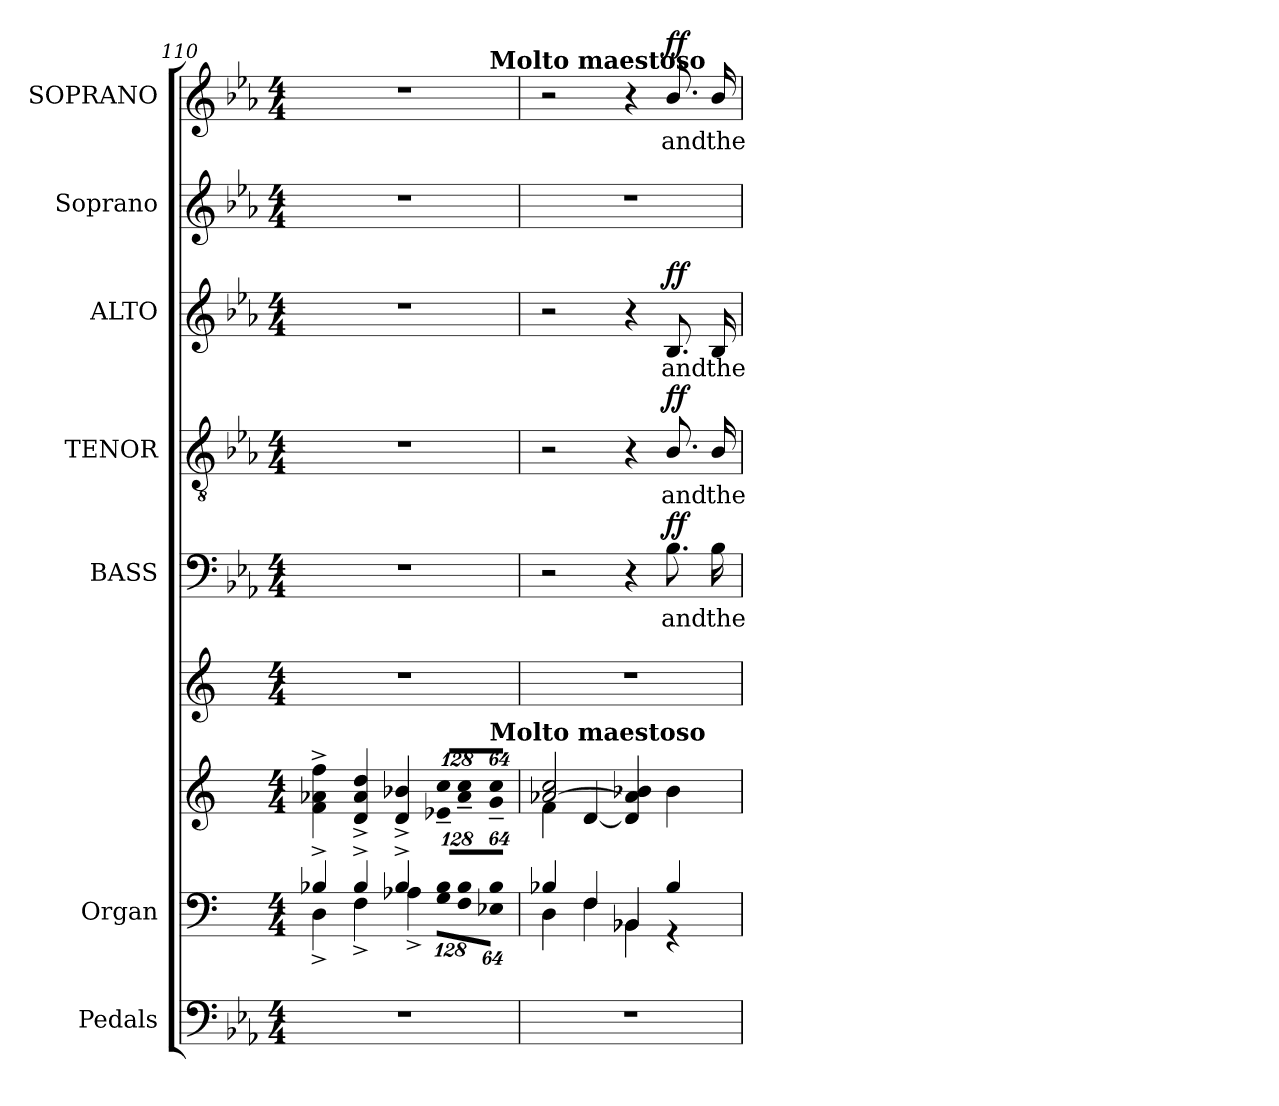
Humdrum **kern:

**kern	**kern	**kern	**kern	**kern	**text	**dynam	**kern	**text	**dynam	**kern	**text	**dynam	**kern	**kern	**text	**dynam
*part7	*part6	*part6	*part6	*part5	*part5	*part5	*part4	*part4	*part4	*part3	*part3	*part3	*part2	*part1	*part1	*part1
*staff9	*staff8	*staff7	*staff6	*staff5	*staff5	*staff5	*staff4	*staff4	*staff4	*staff3	*staff3	*staff3	*staff2	*staff1	*staff1	*staff1
*I"Pedals	*I"Organ	*	*	*I"BASS	*	*	*I"TENOR	*	*	*I"ALTO	*	*	*I"Soprano	*I"SOPRANO	*	*
*I'Ped.	*I'Org.	*	*	*I'B.	*	*	*I'T.	*	*	*I'A.	*	*	*I'S.	*I'S.	*	*
!!LO:PB:g=z
*clefF4	*clefF4	*clefG2	*clefG2	*clefF4	*	*	*clefGv2	*	*	*clefG2	*	*	*clefG2	*clefG2	*	*
*	*	*	*	*	*	*	*ITrd7c12	*	*	*	*	*	*	*	*	*
*k[b-e-a-]	*k[]	*k[]	*k[]	*k[b-e-a-]	*	*	*k[b-e-a-]	*	*	*k[b-e-a-]	*	*	*k[b-e-a-]	*k[b-e-a-]	*	*
*E-:	*C:	*C:	*C:	*E-:	*	*	*E-:	*	*	*E-:	*	*	*E-:	*E-:	*	*
*M4/4	*M4/4	*M4/4	*M4/4	*M4/4	*	*	*M4/4	*	*	*M4/4	*	*	*M4/4	*M4/4	*	*
=110	=110	=110	=110	=110	=110	=110	=110	=110	=110	=110	=110	=110	=110	=110	=110	=110
*	*^	*	*	*	*	*	*	*	*	*	*	*	*	*^	*	*
1r	4B-^i/	4D^i\	4fi\^ 4a-i^ 4ffi^	1r	1r	.	.	1r	.	.	1r	.	.	1r	1r	2ryy	.	.
.	4B-^i/	4F^i\	4di/^ 4a-i^ 4ddi^	.	.	.	.	.	.	.	.	.	.	.	.	.	.	.
.	4B-^i/	4A-^i\	4di/^ 4b-i^	.	.	.	.	.	.	.	.	.	.	.	.	4ryy	.	.
*	*Xbrackettup	*	*	*	*	*	*	*	*	*	*	*	*	*	*	*	*	*
!	!LO:N:vis=8	!LO:N:vis=8	!	!	!	!	!	!	!	!	!	!	!	!	!	!	!	!
*	*	*	*Xbrackettup	*	*	*	*	*	*	*	*	*	*	*	*	*	*	*
!	!	!	!LO:N:vis=8	!	!	!	!	!	!	!	!	!	!	!	!	!	!	!
.	1024%85B-i/L	1024%85Gi\L	1024%85e-i/~ 1024%85cci~L	.	.	.	.	.	.	.	.	.	.	.	.	8ryy	.	.
!	!LO:N:vis=8	!LO:N:vis=8	!LO:N:vis=8	!	!	!	!	!	!	!	!	!	!	!	!	!	!	!
.	1024%85B-i/	1024%85Fi\	1024%85a-i/~ 1024%85cci~	.	.	.	.	.	.	.	.	.	.	.	.	.	.	.
.	.	.	.	.	.	.	.	.	.	.	.	.	.	.	.	32ryy	.	.
.	.	.	.	.	.	.	.	.	.	.	.	.	.	.	.	128ryy	.	.
.	.	.	.	.	.	.	.	.	.	.	.	.	.	.	.	512ryy	.	.
*	*	*	*	*MM70	*	*	*	*	*	*	*	*	*	*	*MM70	*	*	*
!	!	!	!	!	!	!	!	!	!	!	!	!	!	!	!	!LO:TX:a:B:t=Molto maestoso	!	!
!	!	!	!LO:TX:a:B:t=Molto maestoso	!	!	!	!	!	!	!	!	!	!	!	!	!	!	!
!	!LO:N:vis=8	!LO:N:vis=8	!LO:N:vis=8	!	!	!	!	!	!	!	!	!	!	!	!	!	!	!
.	512%43B-i/J	512%43E-i\J	512%43gi/~ 512%43cci~J	.	.	.	.	.	.	.	.	.	.	.	.	16ryy	.	.
.	.	.	.	.	.	.	.	.	.	.	.	.	.	.	.	64ryy	.	.
.	.	.	.	.	.	.	.	.	.	.	.	.	.	.	.	256.ryy	.	.
=111	=111	=111	=111	=111	=111	=111	=111	=111	=111	=111	=111	=111	=111	=111	=111	=111	=111	=111
*	*	*	*^	*^	*	*	*	*	*	*	*	*	*	*	*	*	*	*
1r	4B-i/	4Di\	[2a-i/ 2cci	4fi\	1r	2ryy	2r	.	.	2r	.	.	2r	.	.	1r	2r	2ryy	.	.
.	4Fi/	4Fi\	.	[4di/	.	.	.	.	.	.	.	.	.	.	.	.	.	.	.	.
.	4BB-i/	4BB-i\	4di/] 4a-i] 4b-i	2ryy	.	4ryy	4r	.	.	4r	.	.	4r	.	.	.	4r	4ryy	.	.
!	!	!	!	!	!	!	!	!LO:LY:b:color=#000000	!	!	!	!	!	!	!	!	!	!	!	!
!	!	!	!	!	!	!	!	!	!	!	!LO:LY:b:color=#000000	!	!	!	!	!	!	!	!	!
!	!	!	!	!	!	!	!	!	!	!	!	!	!	!LO:LY:b:color=#000000	!	!	!	!	!	!
!	!	!	!	!	!	!	!	!	!	!	!	!	!	!	!	!	!	!	!LO:LY:b:color=#000000	!
.	4B-i/	4r	4b-i\	.	.	8ryy	8.B-i\	and	ff	8.BB-i/	and	ff	8.B-i/	and	ff	.	8.b-i/	8ryy	and	ff
.	.	.	.	.	.	16ryy	.	.	.	.	.	.	.	.	.	.	.	16ryy	.	.
!	!	!	!	!	!	!	!	!LO:LY:b:color=#000000	!	!	!	!	!	!	!	!	!	!	!	!
!	!	!	!	!	!	!	!	!	!	!	!LO:LY:b:color=#000000	!	!	!	!	!	!	!	!	!
!	!	!	!	!	!	!	!	!	!	!	!	!	!	!LO:LY:b:color=#000000	!	!	!	!	!	!
!	!	!	!	!	!	!	!	!	!	!	!	!	!	!	!	!	!	!	!LO:LY:b:color=#000000	!
.	.	.	.	.	.	32ryy	16B-i\	the	.	16BB-i/	the	.	16B-i/	the	.	.	16b-i/	32ryy	the	.
.	.	.	.	.	.	64ryy	.	.	.	.	.	.	.	.	.	.	.	64ryy	.	.
.	.	.	.	.	.	128...ryy	.	.	.	.	.	.	.	.	.	.	.	128...ryy	.	.
*	*	*	*	*	*MM60	*	*	*	*	*	*	*	*	*	*	*	*MM60	*	*	*
.	.	.	.	.	.	1024ryy	.	.	.	.	.	.	.	.	.	.	.	1024ryy	.	.
*	*v	*v	*	*	*	*	*	*	*	*	*	*	*	*	*	*	*v	*v	*	*
*	*	*v	*v	*	*	*	*	*	*	*	*	*	*	*	*	*	*	*
*	*	*	*v	*v	*	*	*	*	*	*	*	*	*	*	*	*	*
=	=	=	=	=	=	=	=	=	=	=	=	=	=	=	=	=
*-	*-	*-	*-	*-	*-	*-	*-	*-	*-	*-	*-	*-	*-	*-	*-	*-
